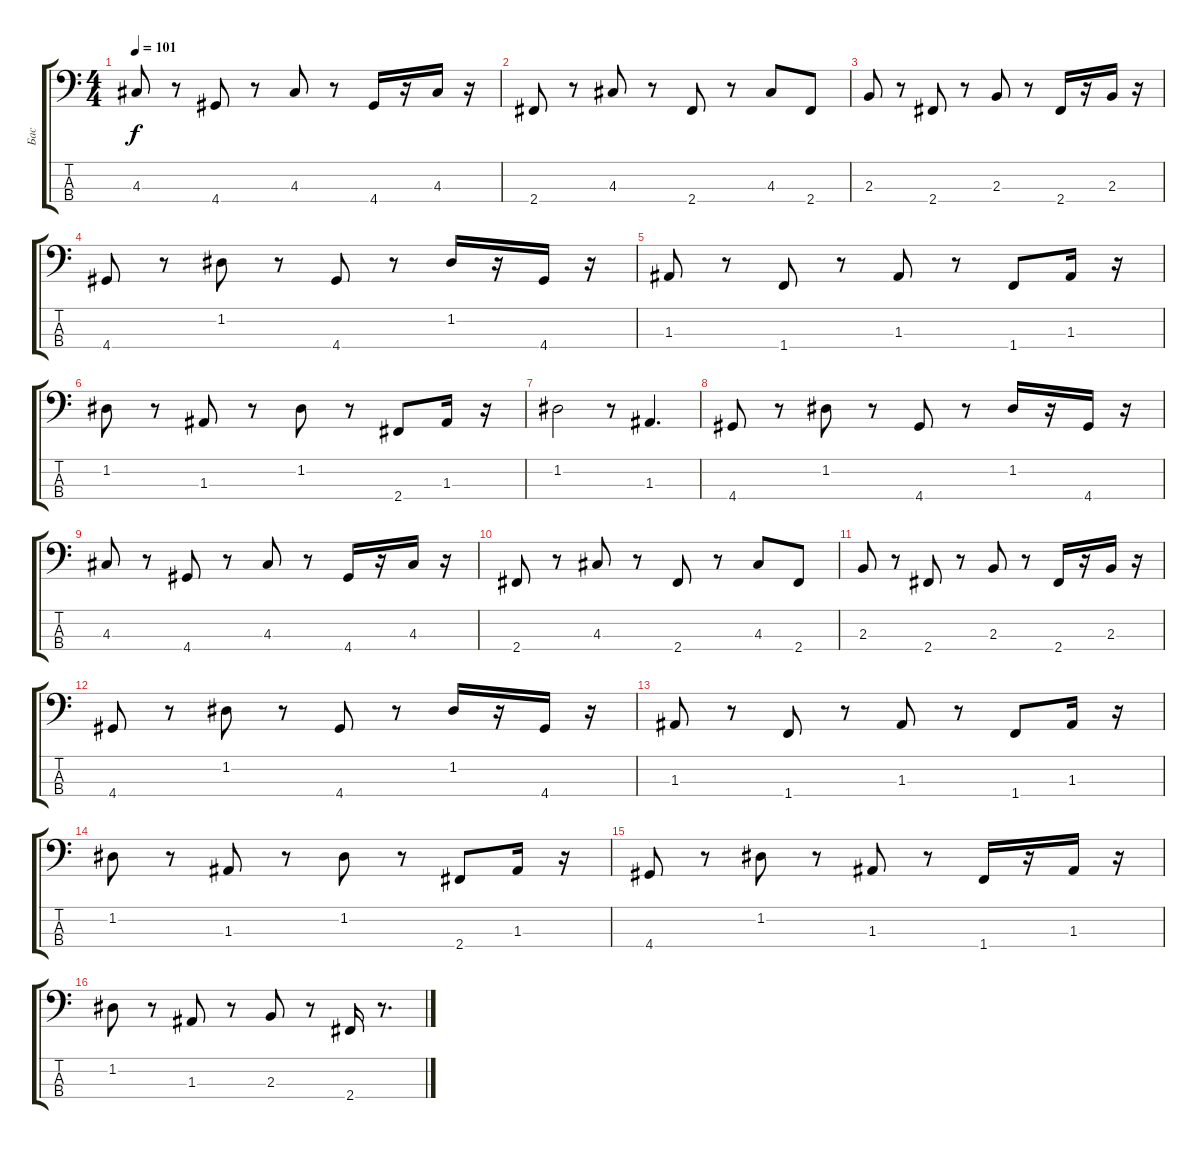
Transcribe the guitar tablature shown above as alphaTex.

\track ("Бас" "Бас") {instrument electricbassfinger}
\staff {score tabs}
\tuning (G2 D2 A1 E1) {hide}
\ts (4 4)
\tempo 101
\clef f4
\ks c
4.3.8{dy f} r.8 4.4.8 r.8 4.3.8 r.8 4.4.16 r.16 4.3.16 r.16 |
2.4.8 r.8 4.3.8 r.8 2.4.8 r.8 4.3.8 2.4.8 |
2.3.8 r.8 2.4.8 r.8 2.3.8 r.8 2.4.16 r.16 2.3.16 r.16 |
4.4.8 r.8 1.2.8 r.8 4.4.8 r.8 1.2.16 r.16 4.4.16 r.16 |
1.3.8 r.8 1.4.8 r.8 1.3.8 r.8 1.4.8 1.3.16 r.16 |
1.2.8 r.8 1.3.8 r.8 1.2.8 r.8 2.4.8 1.3.16 r.16 |
1.2.2 r.8 1.3.4{d} |
4.4.8 r.8 1.2.8 r.8 4.4.8 r.8 1.2.16 r.16 4.4.16 r.16 |
4.3.8 r.8 4.4.8 r.8 4.3.8 r.8 4.4.16 r.16 4.3.16 r.16 |
2.4.8 r.8 4.3.8 r.8 2.4.8 r.8 4.3.8 2.4.8 |
2.3.8 r.8 2.4.8 r.8 2.3.8 r.8 2.4.16 r.16 2.3.16 r.16 |
4.4.8 r.8 1.2.8 r.8 4.4.8 r.8 1.2.16 r.16 4.4.16 r.16 |
1.3.8 r.8 1.4.8 r.8 1.3.8 r.8 1.4.8 1.3.16 r.16 |
1.2.8 r.8 1.3.8 r.8 1.2.8 r.8 2.4.8 1.3.16 r.16 |
4.4.8 r.8 1.2.8 r.8 1.3.8 r.8 1.4.16 r.16 1.3.16 r.16 |
1.2.8 r.8 1.3.8 r.8 2.3.8 r.8 2.4.16 r.8{d}
